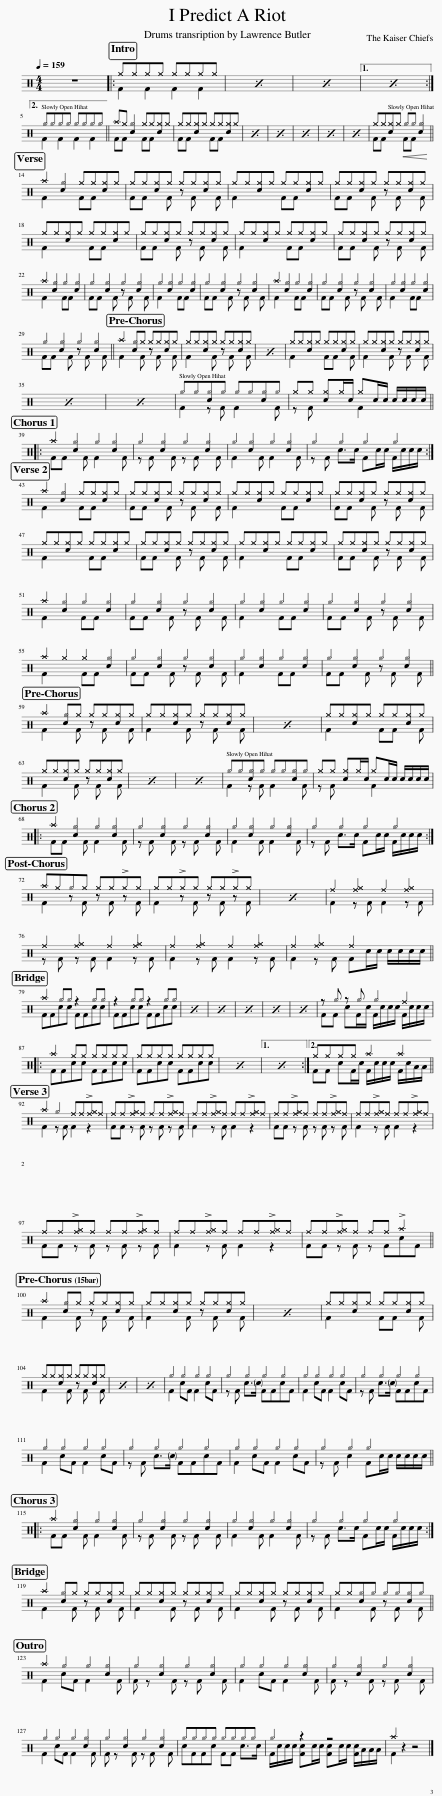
X:1
%%score ( 1 2 )
L:1/8
Q:1/4=159
M:4/4
I:linebreak $
K:C
V:1 perc
K:none
V:2 perc
K:none
V:1
 z8 |: ^g^g^g^g ^g^g^g^g | x8 | x8 |1 x8 :|2$ %5
 gggg gggg || ^a^g [cg]2 ^g^g[c^g]^g | ^g^g[c^g]^g ^g^g[c^g]^g | x8 | x8 | %10
 x8 | x8 | x8 | ^g^g[c^g]^g!<(! gg [cg]2!<)! ||$ ^a2 [cg]2 ^g^g[c^g]^g | %15
 ^g^g[c^g]^g ^g^g[c^g]^g | ^g^g[c^g]^g ^g^g[c^g]^g | ^g^g[c^g]^g ^g^g[c^g]^g |$ ^g^g[c^g]^g ^g^g[c^g]^g | ^g^g[c^g]^g ^g^g[c^g]^g | %20
 ^g^g[c^g]^g ^g^g[c^g]^g | ^g^g[c^g]^g ^g^g[c^g]^g |$ ^a2 [cg]2 g2 [cg]2 | g2 [cg]2 g2 [cg]2 | g2 [cg]2 g2 [cg]2 | %25
 g2 [cg]2 g2 [cg]2 | ^a2 [cg]2 g2 [cg]2 | g2 [cg]2 g2 [cg]2 | g2 [cg]2 g2 [cg]2 |$ g2 [cg]2 g2 [cg]2 || %30
 ^a2 [cg]^g ^g^g[c^g]^g | ^g^g[c^g]^g ^g^g[c^g]^g | x8 | ^g^g[c^g]^g ^g^g[c^g]^g | ^g^g[c^g]^g ^g^g[c^g]^g |$ %35
 x8 | x8 | gg[cg]g gg[cg]g | ^g^g [c^g]^g/c/ ^gc/c/ c/c/c/c/ |:$ ^a2 [cg]2 g2 [cg]2 | %40
 g2 [cg]2 g2 [cg]2 | g2 [cg]2 g2 [cg]2 | g2 g2 g2 g2 :|$ ^a2 [cg]2 ^g^g[c^g]^g | ^g^g[c^g]^g ^g^g[c^g]^g | %45
 ^g^g[c^g]^g ^g^g[c^g]^g | ^g^g[c^g]^g ^g^g[c^g]^g |$ ^g^g[c^g]^g ^g^g[c^g]^g | ^g^g[c^g]^g ^g^g[c^g]^g | ^g^g[c^g]^g ^g^g[c^g]^g | %50
 ^g^g[c^g]^g ^g^g[c^g]^g |$ ^a2 [cg]2 g2 [cg]2 | g2 [cg]2 g2 [cg]2 | g2 [cg]2 g2 [cg]2 | g2 [cg]2 g2 [cg]2 |$ %55
 ^a2 ^g2 ^g2 [cg]2 | g2 [cg]2 g2 [cg]2 | g2 [cg]2 g2 [cg]2 | g2 [cg]2 g2 [cg]2 ||$ ^a2 [cg]^g ^g^g[c^g]^g | %60
 ^g^g[c^g]^g ^g^g[c^g]^g | x8 | ^g^g[c^g]^g ^g^g[c^g]^g |$ ^g^g[c^g]^g ^g^g[c^g]^g | x8 | %65
 x8 | gg[cg]g gg[cg]g | ^g^g [c^g]^g/c/ ^gc/c/ c/c/c/c/ |:$ ^a2 [cg]2 g2 [cg]2 | g2 [cg]2 g2 [cg]2 | %70
 g2 [cg]2 g2 [cg]2 | g2 g2 g2 g2 :|$ ^a^gg^g ^g^g!>!^g^g | ^g^g!>!^g^g ^g^g!>!^g^g | x8 | %75
 ^f2 [^f^g]2 ^f2 [^f^g]2 |$ ^f2 [^f^g]2 ^f2 [^f^g]2 | ^f2 [^f^g]2 ^f2 [^f^g]2 | ^f2 [^f^g]2 ^f2 c/c/c/c/ ||$ ^a2 gg z2 gg | %80
 z2 gg z2 gg | x8 | x8 | x8 | x8 | %85
 x8 | z g z g g2 ^f2 |:$ ^a2 ^g^g ^g^g^g^g | ^g^g^g^g ^g^g^g^g | x8 |1 %90
 x8 :|2 ^g^g^g^g ^a2 ^a2 ||$ ^a2 g2 ^f^f!>![^f^g]^f | ^f^f!>![^f^g]^f ^f^f!>![^f^g]^f | ^f^f!>![^f^g]^f ^f^f!>![^f^g]^f | %95
 ^f^f!>![^f^g]^f ^f^f!>![^f^g]^f | ^f^f!>![^f^g]^f ^f^f!>![^f^g]^f |$ ^f^f!>![^f^g]^f ^f^f!>![^f^g]^f | ^f^f!>![^f^g]^f ^f^f!>![^f^g]^f | ^f^f!>![^f^g]^f ^f^f !>!^a2 ||$ %100
 ^a2 [cg]^g ^g^g[c^g]^g | ^g^g[c^g]^g ^g^g[c^g]^g | x8 | ^g^g[c^g]^g ^g^g[c^g]^g |$ ^g^g[c^g]^g ^g^g[c^g]^g | %105
 x8 | x8 | g2 g2 g2 g2 | g2 g2 g2 g2 | g2 g2 g2 g2 | %110
 g2 g2 g2 g2 |$ g2 g2 g2 g2 | g2 g2 g2 g2 | g2 g2 g2 g2 | g2 g2 g2 c/c/c/c/ |:$ %115
 ^a2 [cg]2 g2 [cg]2 | g2 [cg]2 g2 [cg]2 | g2 [cg]2 g2 [cg]2 | g2 g2 g2 g2 :|$ ^a2 [cg]^g ^g^g[c^g]^g | %120
 ^g^g[c^g]^g ^g^g[c^g]^g | ^g^g[c^g]^g ^g^g[c^g]^g | ^g^g[cg]g gg[cg]g ||$ ^a2 g2 g2 [cg]2 | g2 [cg]2 g2 [cg]2 | %125
 g2 g2 g2 [cg]2 | g2 [cg]2 g2 [cg]2 |$ g2 g2 g2 [cg]2 | g2 [cg]2 g2 [cg]2 | gggg gggg | %130
 g2 z2 z4 | ^a2 z2 z4 |] %132
V:2
 x8 |: F2 F2 F2 F2 | x8 | x8 |1 x8 :|2$ %5
 F2 F2 F2 F2 || FF x2 FF x2 | FF x2 FF x2 | x8 | x8 | %10
 x8 | x8 | x8 | FF x2 FF x2 ||$ F2 x2 FF x2 | %15
 FF x F z F x F | F2 x2 FF x2 | FF x F z F x F |$ F2 x2 FF x2 | FF x F z F x F | %20
 F2 x2 FF x2 | FF x F z F x F |$ F2 x2 FF x2 | FF x F z F x F | F2 x2 FF x2 | %25
 FF x F z F x F | F2 x2 FF x2 | FF x F z F x F | F2 x2 FF x2 |$ FF x F z F x F || %30
 F2 x F z F x F | F2 x F z F x F | x8 | F2 x2 FF x F | F2 x F z F x F |$ %35
 x8 | x8 | F2 z F F2 x F | z F x2 F2 x2 |:$ FF x F F2 x F | %40
 z F x F z F x F | F2 x F F2 x F | z F c>c Fc/c/ F/c/c/c/ :|$ F2 x2 FF x2 | FF x F z F x F | %45
 F2 x2 FF x2 | FF x F z F x F |$ F2 x2 FF x2 | FF x F z F x F | F2 x2 FF x2 | %50
 FF x F z F x F |$ F2 x2 FF x2 | FF x F z F x F | F2 x2 FF x2 | FF x F z F x F |$ %55
 F2 x2 FF x2 | FF x F z F x F | F2 x2 FF x2 | FF x F z F x F ||$ F2 x F z F x F | %60
 F2 x F z F x F | x8 | F2 x2 FF x F |$ F2 x F z F x F | x8 | %65
 x8 | F2 z F F2 x F | z F x2 F2 x2 |:$ FF x F F2 x F | z F x F z F x F | %70
 F2 x F F2 x F | z F c>c Fc/c/ F/c/c/c/ :|$ F2 z F z F z F | F2 z F z F z F | x8 | %75
 F2 z F F2 z F |$ z F z F F2 z F | F2 z F F2 z F | F2 z F Fc/c/ x2 ||$ FFcc FFcc | %80
 FFcc FFcc | x8 | x8 | x8 | x8 | %85
 x8 | FF cF/c/ F/c/c/c/ F/c/c/c/ |:$ FFcc FFcc | FFcc FFcc | x8 |1 %90
 x8 :|2 FF cF/c/ F/c/c/c/ F/c/A/A/ ||$ F2 z F F2 z2 | FF z F z F z F | F2 z F F2 z2 | %95
 FF z F z F z F | F2 z F F2 z2 |$ FF z F z F z F | F2 z F F2 z2 | FF z F z FcF ||$ %100
 F2 x F z F x F | F2 x F z F x F | x8 | F2 x2 FF x F |$ F2 x F z F x F | %105
 x8 | x8 | F2 cF F2 cF | z F c>c FFcF | F2 cF F2 cF | %110
 z F c>c FFcF |$ F2 cF F2 cF | z F c>c FFcF | F2 cF F2 cF | z F c2 Fc/c/ x2 |:$ %115
 FF x F F2 x F | z F x F z F x F | F2 x F F2 x F | z F c>c Fc/c/ F/c/c/c/ :|$ F2 x F z F x F | %120
 F2 x F z F x F | F2 x F z F x F | F2 x F z F x F ||$ F2 cF F2 x F | F z x F z F x F | %125
 F2 cF F2 x F | F z x F z F x F |$ F2 cF F2 x F | F z x F z F x F | cFFc FF c>c | %130
 F/c/c/c/ [Fc]c/c/ [Fc]c/c/ [Fc]/A/A/A/ | F2 x6 |] %132
